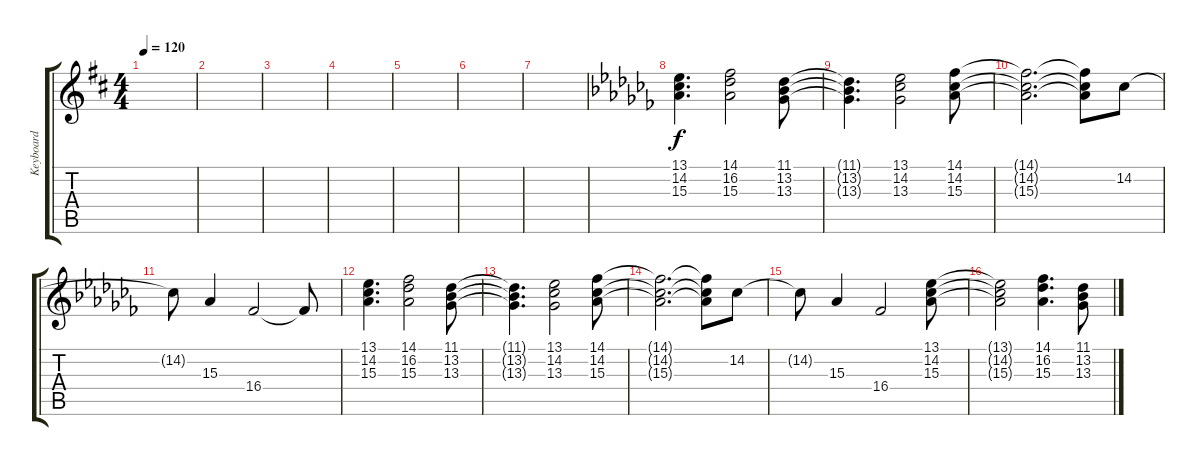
\track ("Keyboard" "Keyboard") {instrument fx5brightness}
\staff {score tabs}
\tuning (D4 A3 F3 C3 G2 D2) {hide}
\ts (4 4)
\tempo 120
\clef g2
\ks d
|
|
|
|
|
|
|
\ks abminor
(13.1 14.2 15.3).4{d} (14.1 16.2 15.3).2 (11.1 13.2 13.3).8 |
(11.1{t} 13.2{t} 13.3{t}).4{d} (13.1 14.2 13.3).2 (14.1 14.2 15.3).8 |
(14.1{t} 14.2{t} 15.3{t}).2{d} (14.1{t} 14.2{t} 15.3{t}).8 14.2.8 |
14.2{t}.8 15.3.4 16.4.2 16.4{t}.8 |
(13.1 14.2 15.3).4{d} (14.1 16.2 15.3).2 (11.1 13.2 13.3).8 |
(11.1{t} 13.2{t} 13.3{t}).4{d} (13.1 14.2 13.3).2 (14.1 14.2 15.3).8 |
(14.1{t} 14.2{t} 15.3{t}).2{d} (14.1{t} 14.2{t} 15.3{t}).8 14.2.8 |
14.2{t}.8 15.3.4 16.4.2 (13.1 14.2 15.3).8 |
(13.1{t} 14.2{t} 15.3{t}).2 (14.1 16.2 15.3).4{d} (11.1 13.2 13.3).8
